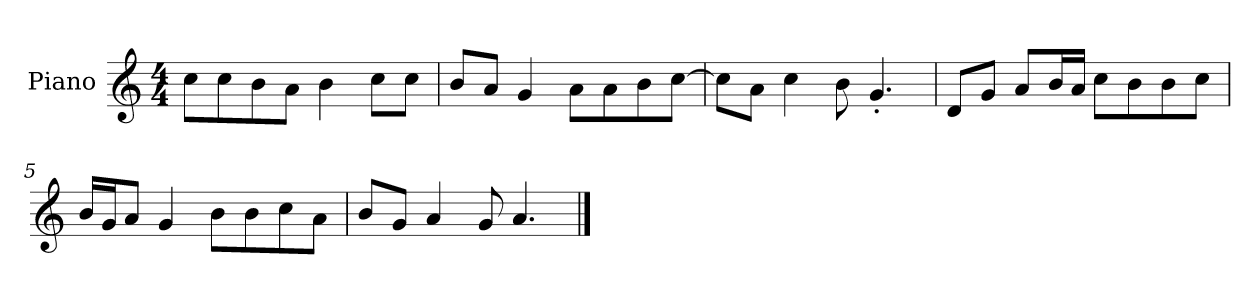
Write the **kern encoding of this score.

**kern
*part1
*staff1
*I"Piano
*I'P-no
*clefG2
*k[]
*M4/4
*MM90
=1
8cc\L
8cc\
8b\
8a\J
4b\
8cc\L
8cc\J
=2
8b/L
8a/J
4g/
8a\L
8a\
8b\
[8cc\J
=3
8cc\L]
8a\J
4cc\
8b\
4.g'/
=4
8d/L
8g/J
8a/L
16b/L
16a/JJ
8cc\L
8b\
8b\
8cc\J
=5
16b/LL
16g/J
8a/J
4g/
8b\L
8b\
8cc\
8a\J
!!LO:LB:g=z
=6
8b/L
8g/J
4a/
8g/
4.a/
==
*-
